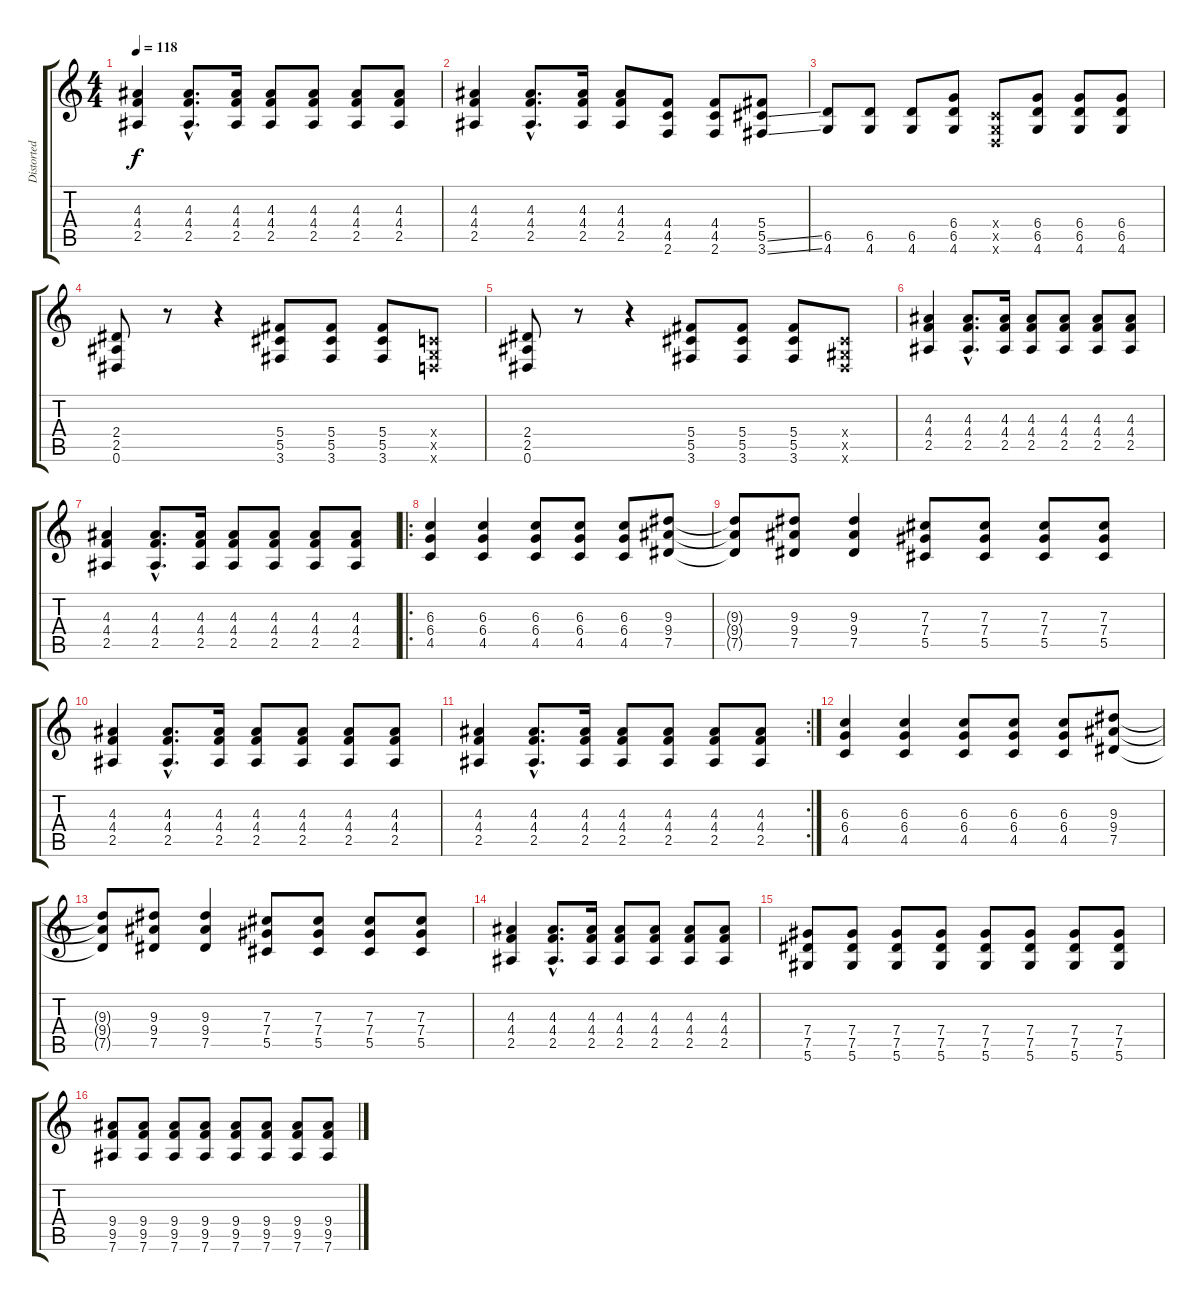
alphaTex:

\track ("Distorted Guitar" "Distorted ") {instrument distortionguitar}
\staff {score tabs}
\tuning (Eb4 Bb3 Gb3 Db3 Ab2 Eb2) {hide}
\ts (4 4)
\tempo 118
\clef g2
\ks c
(4.3 4.4 2.5).4{dy f instrument distortionguitar} (4.3{hac} 4.4{hac} 2.5{hac}).8{d} (4.3 4.4 2.5).16 (4.3 4.4 2.5).8 (4.3 4.4 2.5).8 (4.3 4.4 2.5).8 (4.3 4.4 2.5).8 |
(4.3 4.4 2.5).4 (4.3{hac} 4.4{hac} 2.5{hac}).8{d} (4.3 4.4 2.5).16 (4.3 4.4 2.5).8 (4.4 4.5 2.6).8 (4.4 4.5 2.6).8 (5.4 5.5{ss} 3.6{ss}).8 |
(6.5 4.6).8 (6.5 4.6).8 (6.5 4.6).8 (6.4 6.5 4.6).8 (-1.4{x} -1.5{x} -1.6{x}).8 (6.4 6.5 4.6).8 (6.4 6.5 4.6).8 (6.4 6.5 4.6).8 |
(2.4 2.5 0.6).8 r.8 r.4 (5.4 5.5 3.6).8 (5.4 5.5 3.6).8 (5.4 5.5 3.6).8 (-1.4{x} -1.5{x} -1.6{x}).8 |
(2.4 2.5 0.6).8 r.8 r.4 (5.4 5.5 3.6).8 (5.4 5.5 3.6).8 (5.4 5.5 3.6).8 (0.4{x} 0.5{x} 0.6{x}).8 |
(4.3 4.4 2.5).4 (4.3{hac} 4.4{hac} 2.5{hac}).8{d} (4.3 4.4 2.5).16 (4.3 4.4 2.5).8 (4.3 4.4 2.5).8 (4.3 4.4 2.5).8 (4.3 4.4 2.5).8 |
(4.3 4.4 2.5).4 (4.3{hac} 4.4{hac} 2.5{hac}).8{d} (4.3 4.4 2.5).16 (4.3 4.4 2.5).8 (4.3 4.4 2.5).8 (4.3 4.4 2.5).8 (4.3 4.4 2.5).8 |
\ro
(6.3 6.4 4.5).4 (6.3 6.4 4.5).4 (6.3 6.4 4.5).8 (6.3 6.4 4.5).8 (6.3 6.4 4.5).8 (9.3 9.4 7.5).8 |
(9.3{t} 9.4{t} 7.5{t}).8 (9.3 9.4 7.5).8 (9.3 9.4 7.5).4 (7.3 7.4 5.5).8 (7.3 7.4 5.5).8 (7.3 7.4 5.5).8 (7.3 7.4 5.5).8 |
(4.3 4.4 2.5).4 (4.3{hac} 4.4{hac} 2.5{hac}).8{d} (4.3 4.4 2.5).16 (4.3 4.4 2.5).8 (4.3 4.4 2.5).8 (4.3 4.4 2.5).8 (4.3 4.4 2.5).8 |
\rc 2
(4.3 4.4 2.5).4 (4.3{hac} 4.4{hac} 2.5{hac}).8{d} (4.3 4.4 2.5).16 (4.3 4.4 2.5).8 (4.3 4.4 2.5).8 (4.3 4.4 2.5).8 (4.3 4.4 2.5).8 |
(6.3 6.4 4.5).4 (6.3 6.4 4.5).4 (6.3 6.4 4.5).8 (6.3 6.4 4.5).8 (6.3 6.4 4.5).8 (9.3 9.4 7.5).8 |
(9.3{t} 9.4{t} 7.5{t}).8 (9.3 9.4 7.5).8 (9.3 9.4 7.5).4 (7.3 7.4 5.5).8 (7.3 7.4 5.5).8 (7.3 7.4 5.5).8 (7.3 7.4 5.5).8 |
(4.3 4.4 2.5).4 (4.3{hac} 4.4{hac} 2.5{hac}).8{d} (4.3 4.4 2.5).16 (4.3 4.4 2.5).8 (4.3 4.4 2.5).8 (4.3 4.4 2.5).8 (4.3 4.4 2.5).8 |
(7.4 7.5 5.6).8 (7.4 7.5 5.6).8 (7.4 7.5 5.6).8 (7.4 7.5 5.6).8 (7.4 7.5 5.6).8 (7.4 7.5 5.6).8 (7.4 7.5 5.6).8 (7.4 7.5 5.6).8 |
(9.4 9.5 7.6).8 (9.4 9.5 7.6).8 (9.4 9.5 7.6).8 (9.4 9.5 7.6).8 (9.4 9.5 7.6).8 (9.4 9.5 7.6).8 (9.4 9.5 7.6).8 (9.4 9.5 7.6).8
